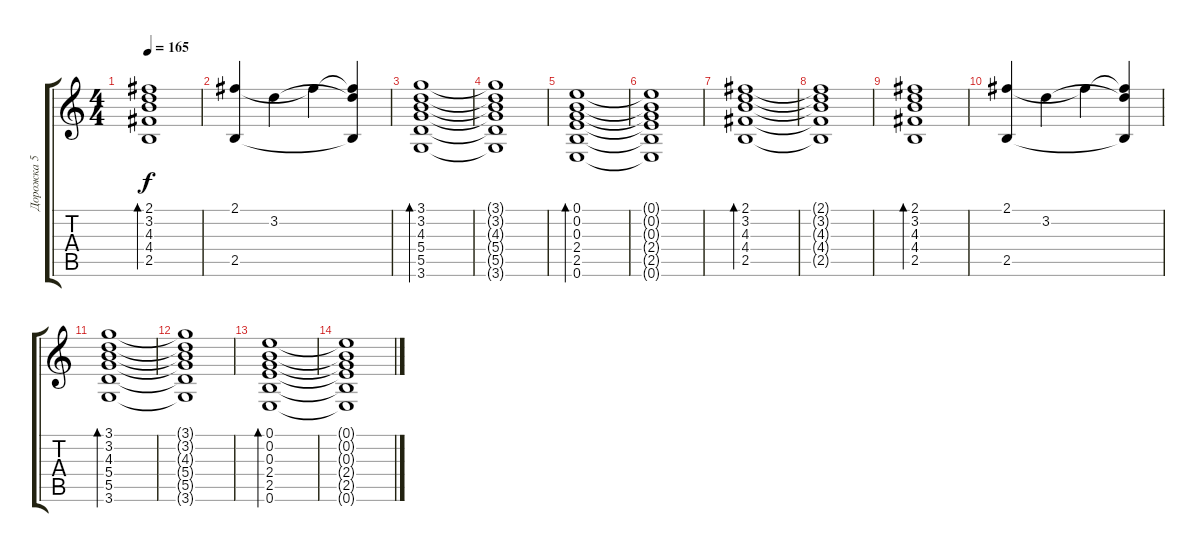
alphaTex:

\track ("Дорожка 5" "Дорожка 5") {instrument electricguitarclean}
\staff {score tabs}
\tuning (E4 B3 G3 D3 A2 E2) {hide}
\ts (4 4)
\tempo 165
\clef g2
\ks c
(2.1 3.2 4.3 4.4 2.5).1{bd 120 dy f} |
(2.1 2.5).4 3.2.4 2.1{t}.4 (2.1{t} 3.2{t} 2.5{t}).4 |
(3.1 3.2 4.3 5.4 5.5 3.6).1{bd 120} |
(3.1{t} 3.2{t} 4.3{t} 5.4{t} 5.5{t} 3.6{t}).1 |
(0.1 0.2 0.3 2.4 2.5 0.6).1{bd 120} |
(0.1{t} 0.2{t} 0.3{t} 2.4{t} 2.5{t} 0.6{t}).1 |
(2.1 3.2 4.3 4.4 2.5).1{bd 120} |
(2.1{t} 3.2{t} 4.3{t} 4.4{t} 2.5{t}).1 |
(2.1 3.2 4.3 4.4 2.5).1{bd 120} |
(2.1 2.5).4 3.2.4 2.1{t}.4 (2.1{t} 3.2{t} 2.5{t}).4 |
(3.1 3.2 4.3 5.4 5.5 3.6).1{bd 120} |
(3.1{t} 3.2{t} 4.3{t} 5.4{t} 5.5{t} 3.6{t}).1 |
(0.1 0.2 0.3 2.4 2.5 0.6).1{bd 120} |
(0.1{t} 0.2{t} 0.3{t} 2.4{t} 2.5{t} 0.6{t}).1
